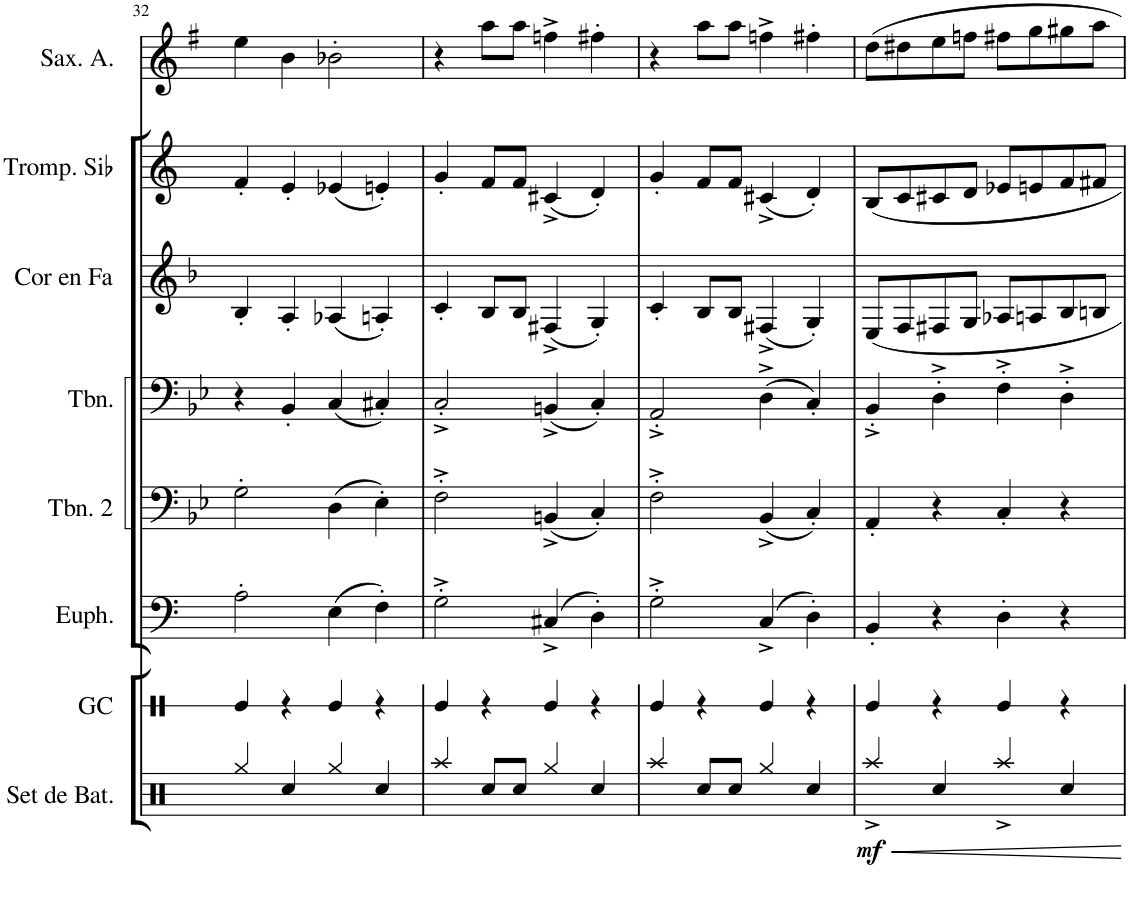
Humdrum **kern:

**kern	**dynam	**kern	**kern	**kern	**kern	**kern	**kern	**kern
*part8	*part8	*part7	*part6	*part5	*part4	*part3	*part2	*part1
*staff8	*staff8	*staff7	*staff6	*staff5	*staff4	*staff3	*staff2	*staff1
*I"Set de batterie	*	*I"Grosse caisse	*I"Euphonium si b / suba	*I"Trombone 2 (Euph. en Ut)	*I"Trombone	*I"Cor en Fa	*I"Trompette en Sib	*I"Saxophone Alto
*I'Set de Bat.	*	*I'GC	*I'Euph.	*I'Tbn. 2	*I'Tbn.	*I'Cor en Fa	*I'Tromp. Sib	*I'Sax. A.
!!LO:PB:g=z
*clefX	*	*clefX	*clefF4	*clefF4	*clefF4	*clefG2	*clefG2	*clefG2
*	*	*	*Trd1c2	*	*	*Trd4c7	*Trd1c2	*Trd5c9
*k[]	*	*k[]	*k[]	*k[b-e-]	*k[b-e-]	*k[b-]	*k[]	*k[f#]
*M2/2	*	*M2/2	*M2/2	*M2/2	*M2/2	*M2/2	*M2/2	*M2/2
=32	=32	=32	=32	=32	=32	=32	=32	=32
4Rgg/	.	4Re/	2A'\	2G'\	4r	4B-'/	4f'/	4ee\
4Rcc/	.	4r	.	.	4BB-'/	4A'/	4e'/	4b\
4Rgg/	.	4Re/	(4E\	(4D\	(4C/	(4A-X/	(4e-X/	2b-X'\
4Rcc/	.	4r	4F'\)	4E-'\)	4C#X'/)	4An'/)	4en'/)	.
=33	=33	=33	=33	=33	=33	=33	=33	=33
4Raa/	.	4Re/	2G'^\	2F'^\	2C'^/	4c'/	4g'/	4r
8Rcc/L	.	4r	.	.	.	8B-/L	8f/L	8aa\L
8Rcc/J	.	.	.	.	.	8B-/J	8f/J	8aa\J
4Rgg/	.	4Re/	(4C#X^/	(4BBn^/	(4BBn^/	(4F#X^/	(4c#X^/	4ffn^\
4Rcc/	.	4r	4D'\)	4C'/)	4C'/)	4G'/)	4d'/)	4ff#X'\
=34	=34	=34	=34	=34	=34	=34	=34	=34
4Raa/	.	4Re/	2G'^\	2F'^\	2AA'^/	4c'/	4g'/	4r
8Rcc/L	.	4r	.	.	.	8B-/L	8f/L	8aa\L
8Rcc/J	.	.	.	.	.	8B-/J	8f/J	8aa\J
4Rgg/	.	4Re/	(4C^/	(4BB-^/	(4D^\	(4F#X^/	(4c#X^/	4ffn^\
4Rcc/	.	4r	4D'\)	4C'/)	4C'/)	4G'/)	4d'/)	4ff#X'\
=35	=35	=35	=35	=35	=35	=35	=35	=35
!	!LO:DY:b	!	!	!	!	!	!	!
4Raa^/	mf	4Re/	4BB'/	4AA'/	4BB-'^/	8E/L	8B/L	8dd\L
.	.	.	.	.	.	8F/	8c/	8dd#X\
4Rcc/	.	4r	4r	4r	4D'^\	8F#X/	8c#X/	8ee\
.	.	.	.	.	.	8G/J	8d/J	8ffn\J
4Raa^/	.	4Re/	4D'\	4C'/	4F'^\	8A-X/L	8e-X/L	8ff#X\L
.	.	.	.	.	.	8An/	8en/	8gg\
4Rcc/	.	4r	4r	4r	4D'^\	8B-/	8f/	8gg#X\
.	.	.	.	.	.	8Bn/J	8f#X/J	8aa\J
=	=	=	=	=	=	=	=	=
*-	*-	*-	*-	*-	*-	*-	*-	*-
